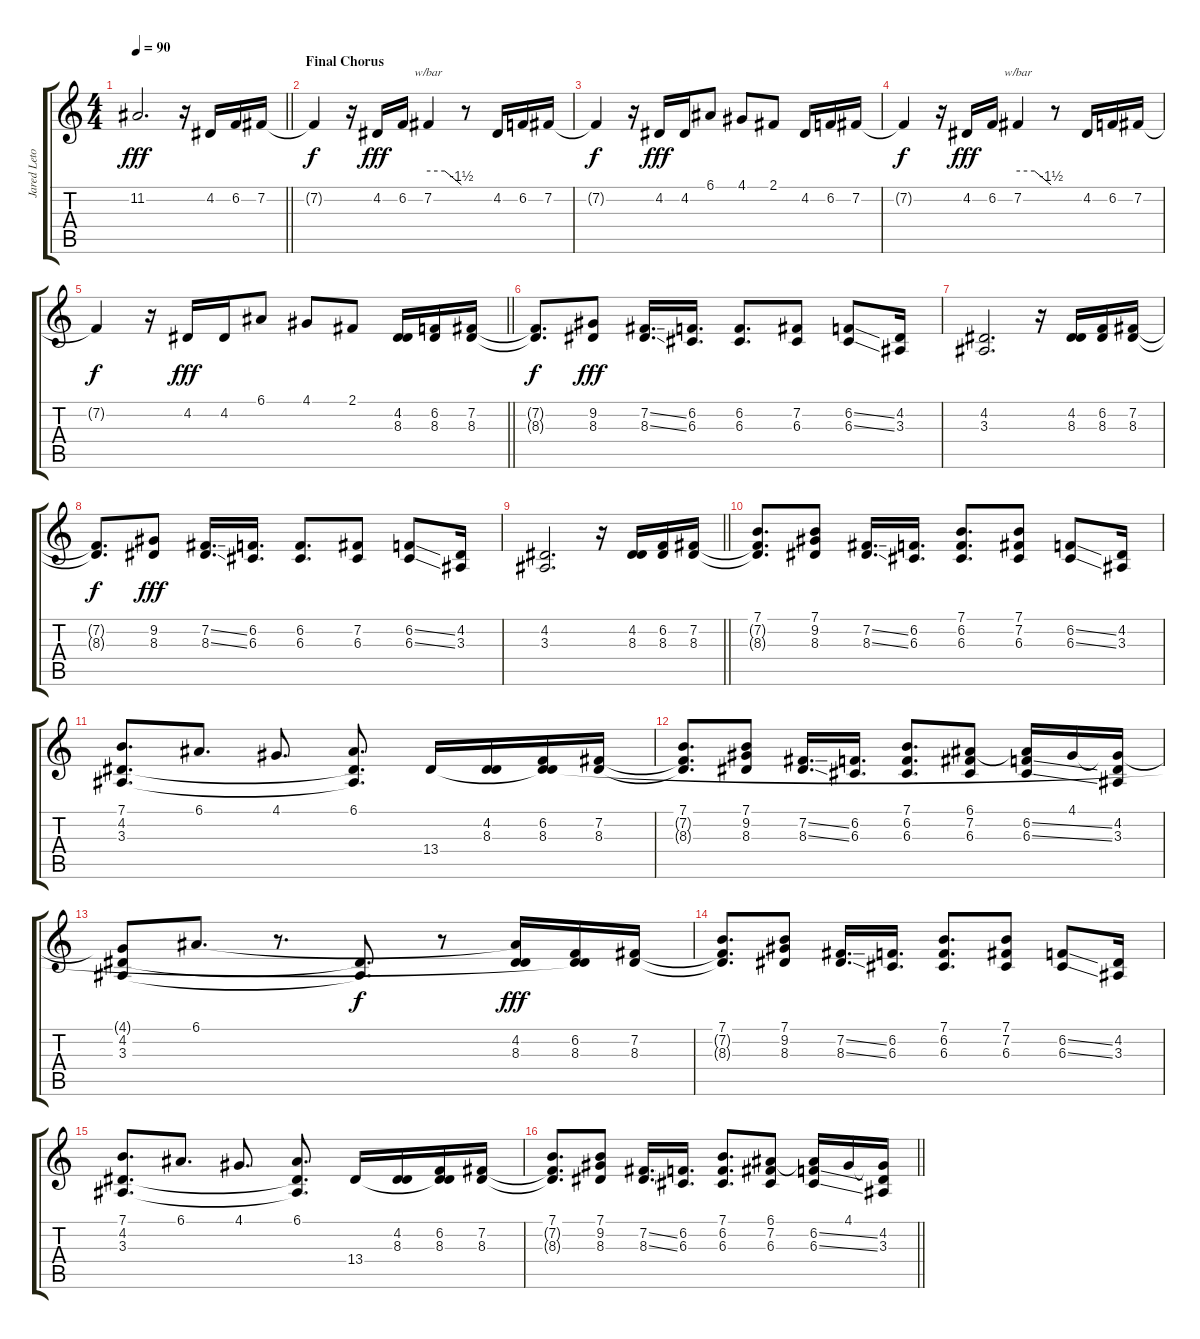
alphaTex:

\track ("Jared Leto - Vocals" "Jared Leto") {instrument violin}
\staff {score tabs}
\tuning (E4 B3 G3 D3 A2 E2) {hide}
\ts (4 4)
\tempo 90
\clef g2
\barLineRight lightlight
\ks c
11.2.2{d dy fff} r.16 4.2.16 6.2.16 7.2.16 |
\section ("" "Final Chorus")
7.2{t}.4{dy f} r.16 4.2.16{dy fff} 6.2.16 7.2.4{tbe (custom default 0 0 30 0 60 -6)} r.8 4.2.16 6.2.16 7.2.16 |
7.2{t}.4{dy f} r.16 4.2.16{dy fff} 4.2.16 6.1.8 4.1.8 2.1.8 4.2.16 6.2.16 7.2.16 |
7.2{t}.4{dy f} r.16 4.2.16{dy fff} 6.2.16 7.2.4{tbe (custom default 0 0 30 0 60 -6)} r.8 4.2.16 6.2.16 7.2.16 |
\barLineRight lightlight
7.2{t}.4{dy f} r.16 4.2.16{dy fff} 4.2.16 6.1.8 4.1.8 2.1.8 (4.2 8.3).16 (6.2 8.3).16 (7.2 8.3).16 |
(7.2{t} 8.3{t}).8{d dy f} (9.2 8.3).8{dy fff} (7.2{ss} 8.3{ss}).16{d} (6.2 6.3).16{d} (6.2 6.3).8{d} (7.2 6.3).8 (6.2{ss} 6.3{ss}).8 (4.2 3.3).16 |
(4.2 3.3).2{d} r.16 (4.2 8.3).16 (6.2 8.3).16 (7.2 8.3).16 |
(7.2{t} 8.3{t}).8{d dy f} (9.2 8.3).8{dy fff} (7.2{ss} 8.3{ss}).16{d} (6.2 6.3).16{d} (6.2 6.3).8{d} (7.2 6.3).8 (6.2{ss} 6.3{ss}).8 (4.2 3.3).16 |
\barLineRight lightlight
(4.2 3.3).2{d} r.16 (4.2 8.3).16 (6.2 8.3).16 (7.2 8.3).16 |
\section ("" "")
(7.1 7.2{t} 8.3{t}).8{d} (7.1 9.2 8.3).8 (7.2{ss} 8.3{ss}).16{d} (6.2 6.3).16{d} (7.1 6.2 6.3).8{d} (7.1 7.2 6.3).8 (6.2{ss} 6.3{ss}).8 (4.2 3.3).16 |
(7.1 4.2 3.3).8{d} 6.1.8{d} 4.1.8{d} (6.1 4.2{t} 3.3{t}).8{d} 13.4.16 (4.2 8.3).16 (6.2 8.3 13.4{t}).16 (7.2 8.3).16 |
(7.1 7.2{t} 8.3{t}).8{d} (7.1 9.2 8.3).8 (7.2{ss} 8.3{ss}).16{d} (6.2 6.3).16{d} (7.1 6.2 6.3).8{d} (6.1 7.2 6.3).8 (6.1{t} 6.2{ss} 6.3{ss}).16 4.1.16 (4.1{t} 4.2 3.3).16 |
(4.1{t} 4.2 3.3).8 6.1.8{d} r.8{d} (4.2{t} 3.3{t}).8{d dy f} r.8 (6.1{t} 4.2 8.3).16{dy fff} (6.2 8.3 13.4{t}).16 (7.2 8.3).16 |
(7.1 7.2{t} 8.3{t}).8{d} (7.1 9.2 8.3).8 (7.2{ss} 8.3{ss}).16{d} (6.2 6.3).16{d} (7.1 6.2 6.3).8{d} (7.1 7.2 6.3).8 (6.2{ss} 6.3{ss}).8 (4.2 3.3).16 |
(7.1 4.2 3.3).8{d} 6.1.8{d} 4.1.8{d} (6.1 4.2{t} 3.3{t}).8{d} 13.4.16 (4.2 8.3).16 (6.2 8.3 13.4{t}).16 (7.2 8.3).16 |
\barLineRight lightlight
(7.1 7.2{t} 8.3{t}).8{d} (7.1 9.2 8.3).8 (7.2{ss} 8.3{ss}).16{d} (6.2 6.3).16{d} (7.1 6.2 6.3).8{d} (6.1 7.2 6.3).8 (6.1{t} 6.2{ss} 6.3{ss}).16 4.1.16 (4.1{t} 4.2 3.3).16
